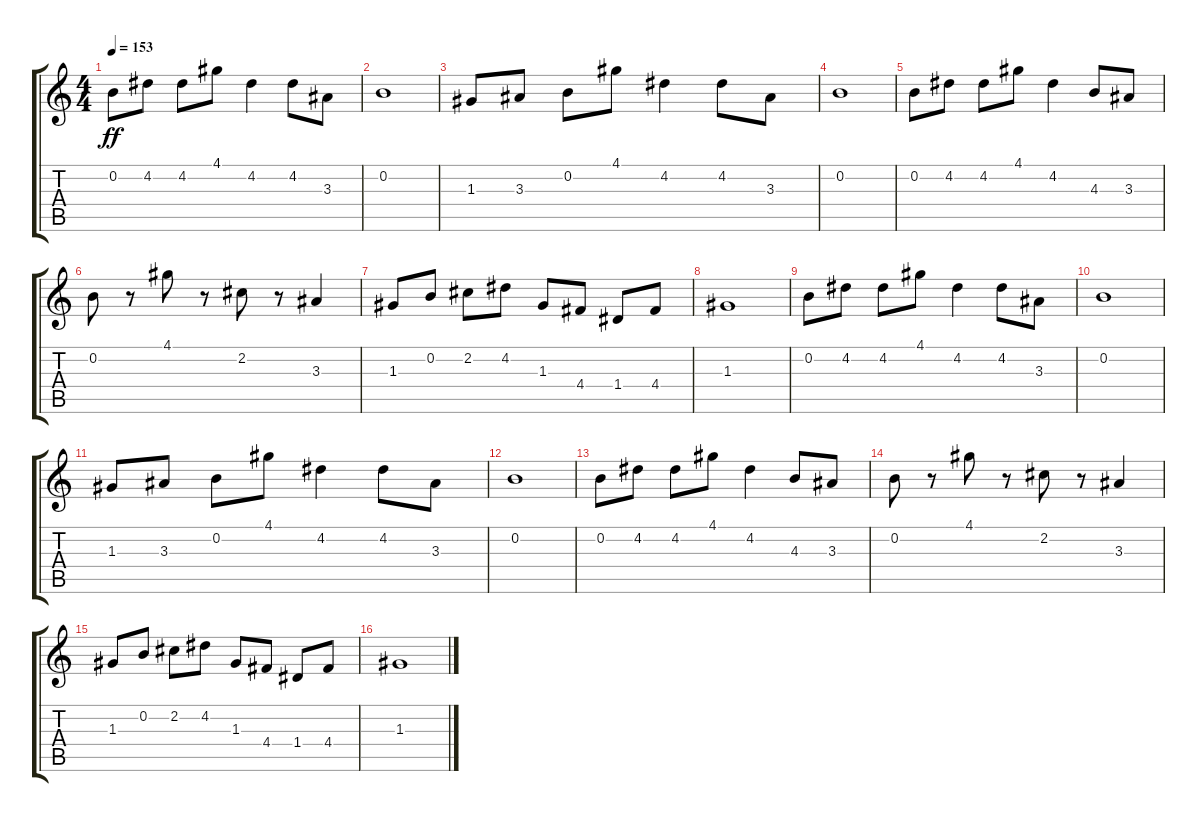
\track "" {instrument overdrivenguitar}
\staff {score tabs}
\tuning (E4 B3 G3 D3 A2 E2) {hide}
\ts (4 4)
\tempo 153
\clef g2
\ks c
0.2.8{dy ff} 4.2.8 4.2.8 4.1.8 4.2.4 4.2.8 3.3.8 |
0.2.1 |
1.3.8 3.3.8 0.2.8 4.1.8 4.2.4 4.2.8 3.3.8 |
0.2.1 |
0.2.8 4.2.8 4.2.8 4.1.8 4.2.4 4.3.8 3.3.8 |
0.2.8 r.8 4.1.8 r.8 2.2.8 r.8 3.3.4 |
1.3.8 0.2.8 2.2.8 4.2.8 1.3.8 4.4.8 1.4.8 4.4.8 |
1.3.1 |
0.2.8 4.2.8 4.2.8 4.1.8 4.2.4 4.2.8 3.3.8 |
0.2.1 |
1.3.8 3.3.8 0.2.8 4.1.8 4.2.4 4.2.8 3.3.8 |
0.2.1 |
0.2.8 4.2.8 4.2.8 4.1.8 4.2.4 4.3.8 3.3.8 |
0.2.8 r.8 4.1.8 r.8 2.2.8 r.8 3.3.4 |
1.3.8 0.2.8 2.2.8 4.2.8 1.3.8 4.4.8 1.4.8 4.4.8 |
1.3.1
